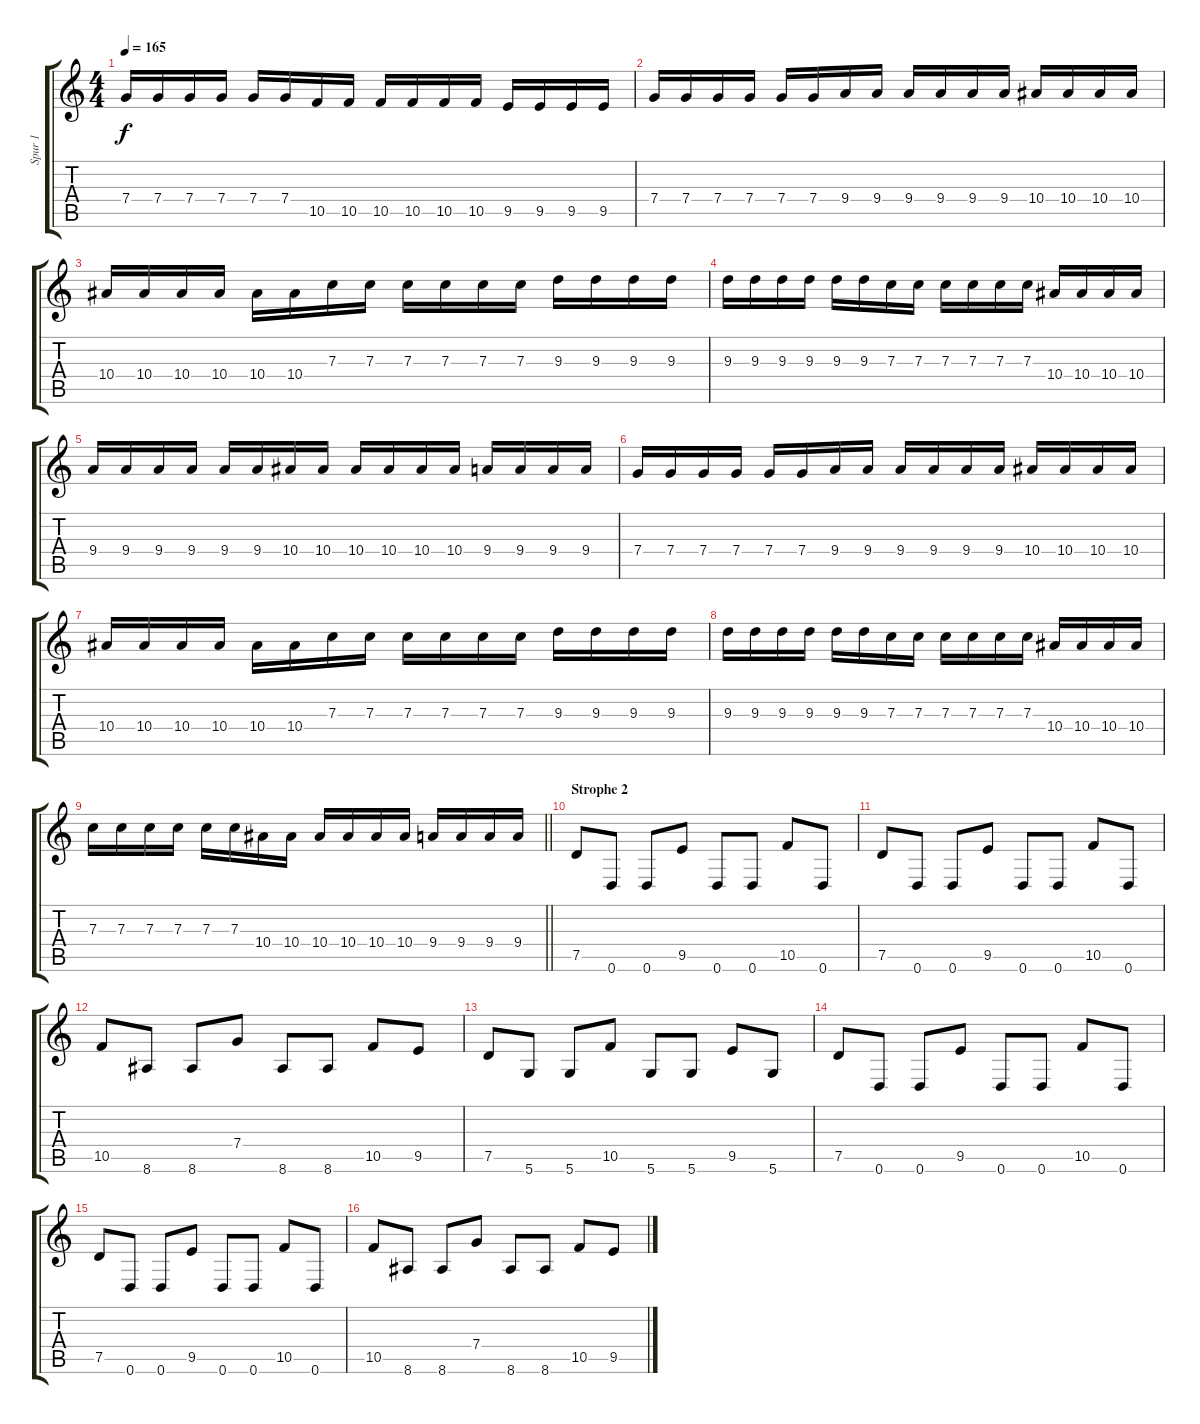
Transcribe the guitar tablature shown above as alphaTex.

\track ("Spur 1" "Spur 1") {instrument distortionguitar}
\staff {score tabs}
\tuning (D4 A3 F3 C3 G2 D2) {hide}
\ts (4 4)
\tempo 165
\clef g2
\ks c
7.4.16{dy f} 7.4.16 7.4.16 7.4.16 7.4.16 7.4.16 10.5.16 10.5.16 10.5.16 10.5.16 10.5.16 10.5.16 9.5.16 9.5.16 9.5.16 9.5.16 |
7.4.16 7.4.16 7.4.16 7.4.16 7.4.16 7.4.16 9.4.16 9.4.16 9.4.16 9.4.16 9.4.16 9.4.16 10.4.16 10.4.16 10.4.16 10.4.16 |
10.4.16 10.4.16 10.4.16 10.4.16 10.4.16 10.4.16 7.3.16 7.3.16 7.3.16 7.3.16 7.3.16 7.3.16 9.3.16 9.3.16 9.3.16 9.3.16 |
9.3.16 9.3.16 9.3.16 9.3.16 9.3.16 9.3.16 7.3.16 7.3.16 7.3.16 7.3.16 7.3.16 7.3.16 10.4.16 10.4.16 10.4.16 10.4.16 |
9.4.16 9.4.16 9.4.16 9.4.16 9.4.16 9.4.16 10.4.16 10.4.16 10.4.16 10.4.16 10.4.16 10.4.16 9.4.16 9.4.16 9.4.16 9.4.16 |
7.4.16 7.4.16 7.4.16 7.4.16 7.4.16 7.4.16 9.4.16 9.4.16 9.4.16 9.4.16 9.4.16 9.4.16 10.4.16 10.4.16 10.4.16 10.4.16 |
10.4.16 10.4.16 10.4.16 10.4.16 10.4.16 10.4.16 7.3.16 7.3.16 7.3.16 7.3.16 7.3.16 7.3.16 9.3.16 9.3.16 9.3.16 9.3.16 |
9.3.16 9.3.16 9.3.16 9.3.16 9.3.16 9.3.16 7.3.16 7.3.16 7.3.16 7.3.16 7.3.16 7.3.16 10.4.16 10.4.16 10.4.16 10.4.16 |
\barLineRight lightlight
7.3.16 7.3.16 7.3.16 7.3.16 7.3.16 7.3.16 10.4.16 10.4.16 10.4.16 10.4.16 10.4.16 10.4.16 9.4.16 9.4.16 9.4.16 9.4.16 |
\section ("" "Strophe 2")
7.5.8 0.6.8 0.6.8 9.5.8 0.6.8 0.6.8 10.5.8 0.6.8 |
7.5.8 0.6.8 0.6.8 9.5.8 0.6.8 0.6.8 10.5.8 0.6.8 |
10.5.8 8.6.8 8.6.8 7.4.8 8.6.8 8.6.8 10.5.8 9.5.8 |
7.5.8 5.6.8 5.6.8 10.5.8 5.6.8 5.6.8 9.5.8 5.6.8 |
7.5.8 0.6.8 0.6.8 9.5.8 0.6.8 0.6.8 10.5.8 0.6.8 |
7.5.8 0.6.8 0.6.8 9.5.8 0.6.8 0.6.8 10.5.8 0.6.8 |
10.5.8 8.6.8 8.6.8 7.4.8 8.6.8 8.6.8 10.5.8 9.5.8
